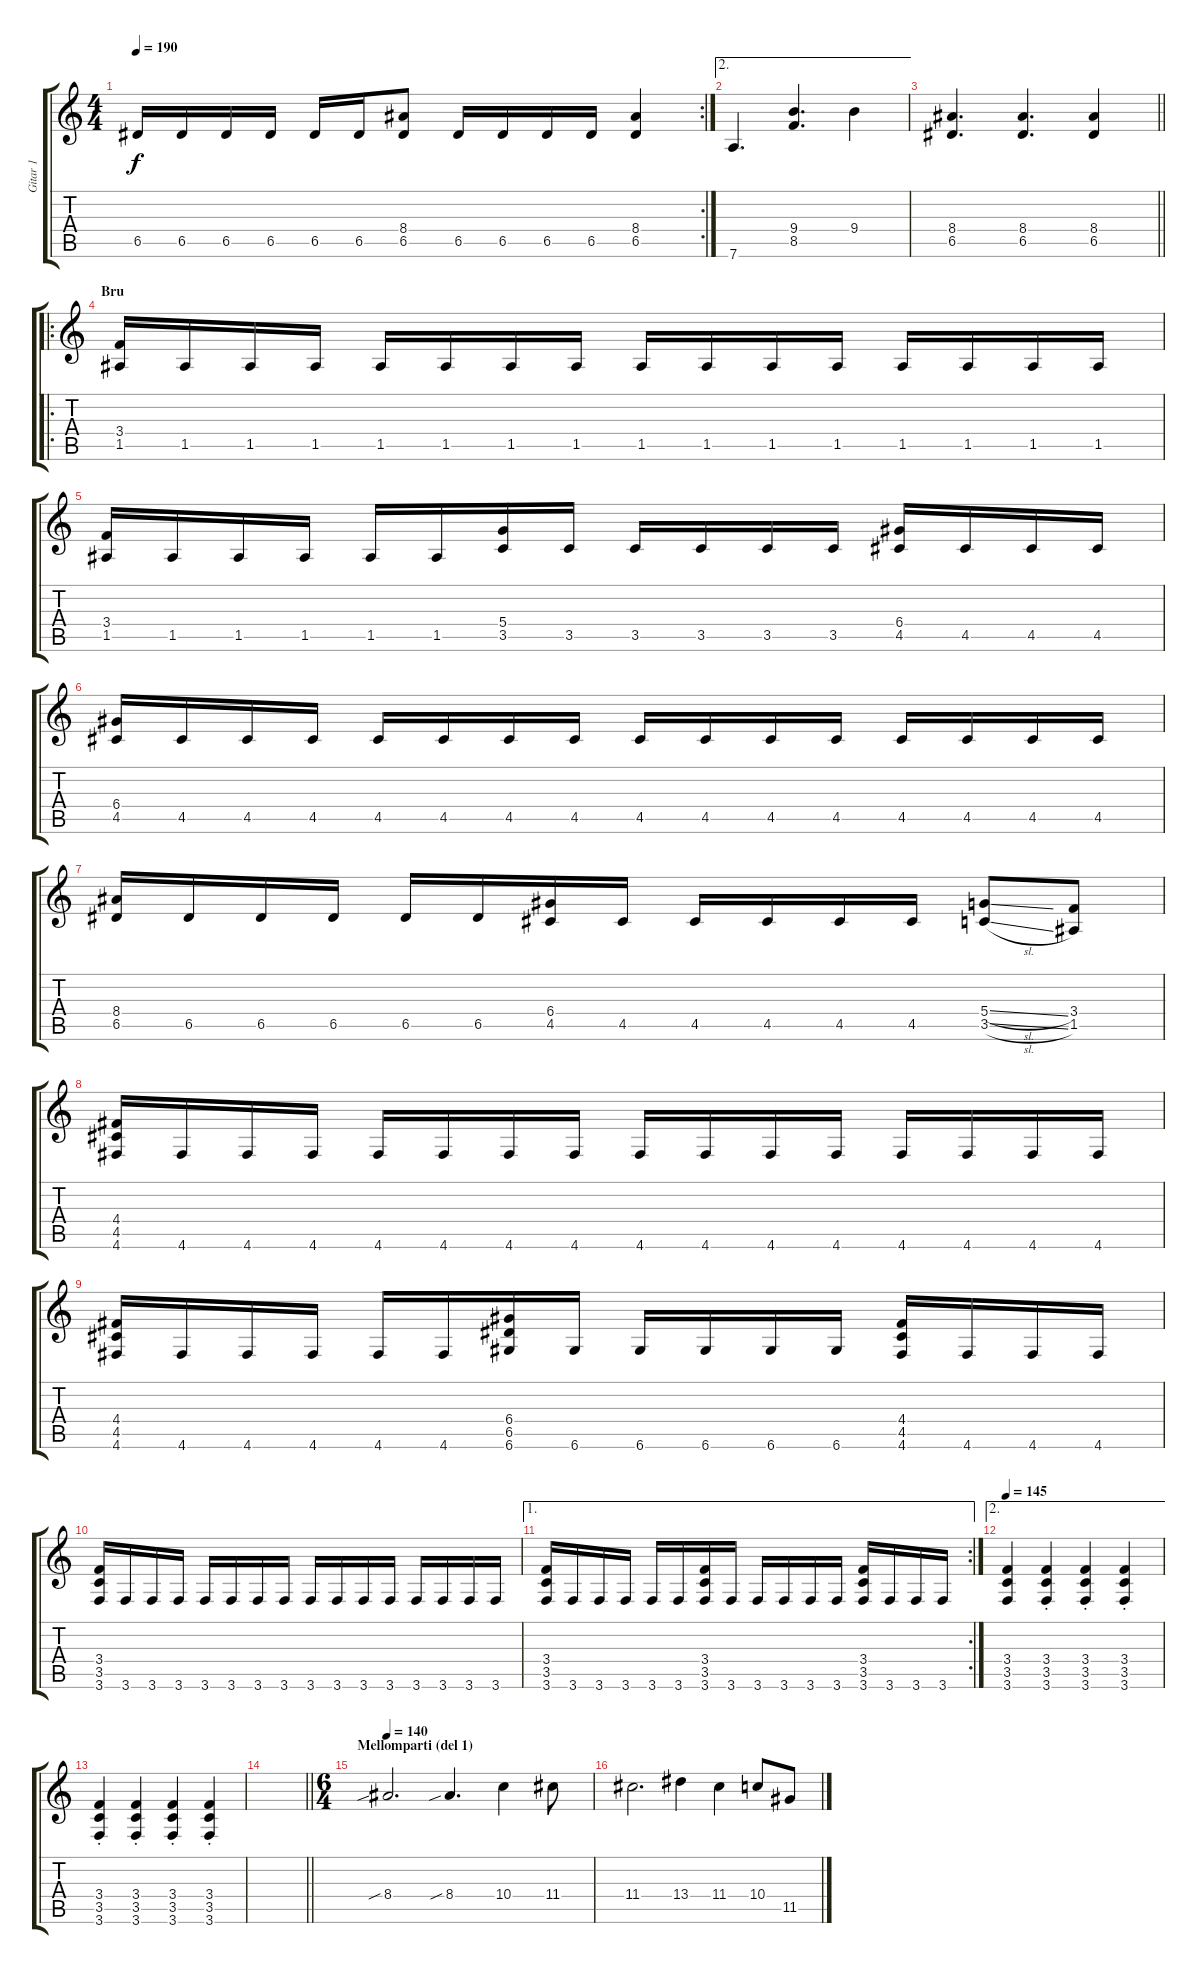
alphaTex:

\track ("Gitar 1" "Gitar 1") {instrument distortionguitar}
\staff {score tabs}
\tuning (E4 B3 G3 D3 A2 D2) {hide}
\rc 2
\ts (4 4)
\tempo 190
\clef g2
\ks c
6.5.16{dy f} 6.5.16 6.5.16 6.5.16 6.5.16 6.5.16 (8.4 6.5).8 6.5.16 6.5.16 6.5.16 6.5.16 (8.4 6.5).4 |
\ae 2
7.6.4{d} (9.4 8.5).4{d} 9.4.4 |
\barLineRight lightlight
(8.4 6.5).4{d} (8.4 6.5).4{d} (8.4 6.5).4 |
\ro
\section ("" "Bru")
(3.4 1.5).16 1.5.16 1.5.16 1.5.16 1.5.16 1.5.16 1.5.16 1.5.16 1.5.16 1.5.16 1.5.16 1.5.16 1.5.16 1.5.16 1.5.16 1.5.16 |
(3.4 1.5).16 1.5.16 1.5.16 1.5.16 1.5.16 1.5.16 (5.4 3.5).16 3.5.16 3.5.16 3.5.16 3.5.16 3.5.16 (6.4 4.5).16 4.5.16 4.5.16 4.5.16 |
(6.4 4.5).16 4.5.16 4.5.16 4.5.16 4.5.16 4.5.16 4.5.16 4.5.16 4.5.16 4.5.16 4.5.16 4.5.16 4.5.16 4.5.16 4.5.16 4.5.16 |
(8.4 6.5).16 6.5.16 6.5.16 6.5.16 6.5.16 6.5.16 (6.4 4.5).16 4.5.16 4.5.16 4.5.16 4.5.16 4.5.16 (5.4{sl} 3.5{sl}).8 (3.4 1.5).8 |
(4.4 4.5 4.6).16 4.6.16 4.6.16 4.6.16 4.6.16 4.6.16 4.6.16 4.6.16 4.6.16 4.6.16 4.6.16 4.6.16 4.6.16 4.6.16 4.6.16 4.6.16 |
(4.4 4.5 4.6).16 4.6.16 4.6.16 4.6.16 4.6.16 4.6.16 (6.4 6.5 6.6).16 6.6.16 6.6.16 6.6.16 6.6.16 6.6.16 (4.4 4.5 4.6).16 4.6.16 4.6.16 4.6.16 |
(3.4 3.5 3.6).16 3.6.16 3.6.16 3.6.16 3.6.16 3.6.16 3.6.16 3.6.16 3.6.16 3.6.16 3.6.16 3.6.16 3.6.16 3.6.16 3.6.16 3.6.16 |
\ae 1
\rc 2
(3.4 3.5 3.6).16 3.6.16 3.6.16 3.6.16 3.6.16 3.6.16 (3.4 3.5 3.6).16 3.6.16 3.6.16 3.6.16 3.6.16 3.6.16 (3.4 3.5 3.6).16 3.6.16 3.6.16 3.6.16 |
\ae 2
\tempo 145
(3.4 3.5 3.6).4 (3.4{st} 3.5{st} 3.6{st}).4 (3.4{st} 3.5{st} 3.6{st}).4 (3.4{st} 3.5{st} 3.6{st}).4 |
(3.4{st} 3.5{st} 3.6{st}).4 (3.4{st} 3.5{st} 3.6{st}).4 (3.4{st} 3.5{st} 3.6{st}).4 (3.4{st} 3.5{st} 3.6{st}).4 |
\barLineRight lightlight
|
\ts (6 4)
\section ("" " Mellomparti (del 1)")
\tempo 140
8.4{sib}.2{d} 8.4{sib}.4{d} 10.4.4 11.4.8 |
11.4.2{d} 13.4.4 11.4.4 10.4.8 11.5.8
